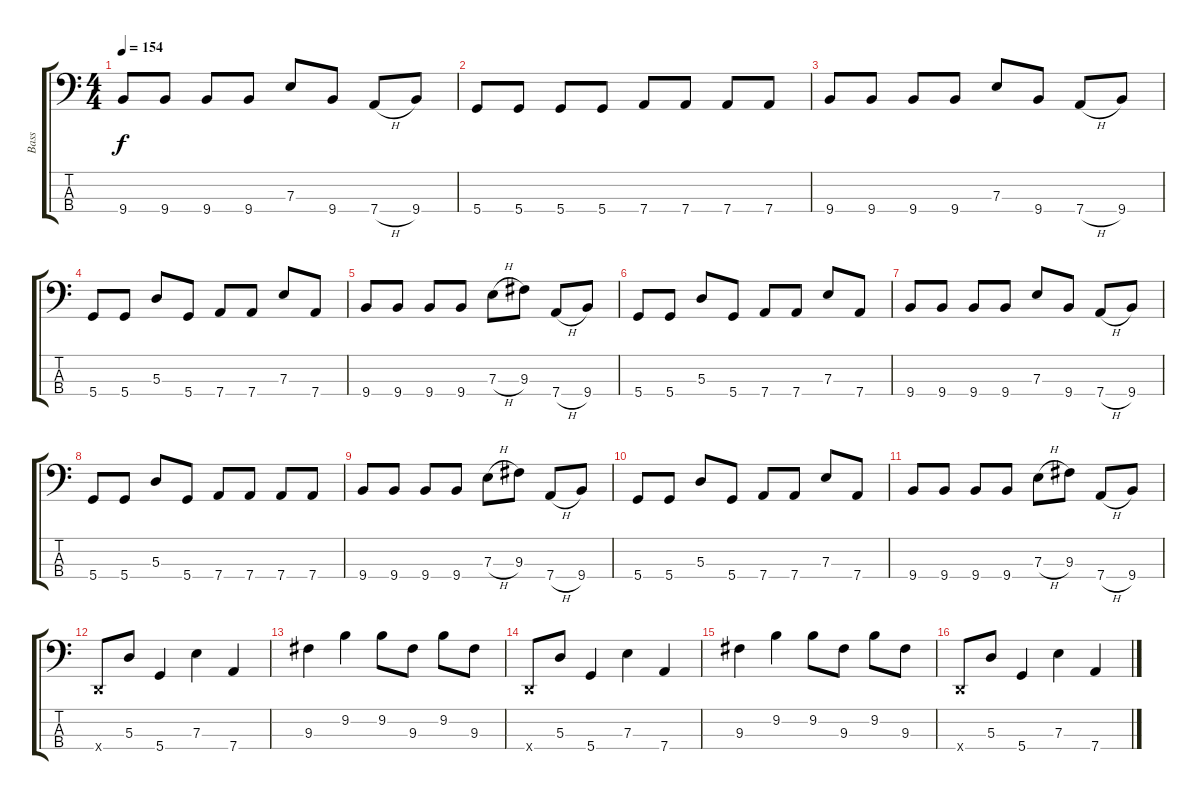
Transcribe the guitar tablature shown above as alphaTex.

\track ("Bass" "Bass") {instrument electricbassfinger}
\staff {score tabs}
\tuning (G2 D2 A1 D1) {hide}
\ts (4 4)
\tempo 154
\clef f4
\ks c
9.4.8{dy f} 9.4.8 9.4.8 9.4.8 7.3.8 9.4.8 7.4{h}.8 9.4.8 |
5.4.8 5.4.8 5.4.8 5.4.8 7.4.8 7.4.8 7.4.8 7.4.8 |
9.4.8 9.4.8 9.4.8 9.4.8 7.3.8 9.4.8 7.4{h}.8 9.4.8 |
5.4.8 5.4.8 5.3.8 5.4.8 7.4.8 7.4.8 7.3.8 7.4.8 |
9.4.8 9.4.8 9.4.8 9.4.8 7.3{h}.8 9.3.8 7.4{h}.8 9.4.8 |
5.4.8 5.4.8 5.3.8 5.4.8 7.4.8 7.4.8 7.3.8 7.4.8 |
9.4.8 9.4.8 9.4.8 9.4.8 7.3.8 9.4.8 7.4{h}.8 9.4.8 |
5.4.8 5.4.8 5.3.8 5.4.8 7.4.8 7.4.8 7.4.8 7.4.8 |
9.4.8 9.4.8 9.4.8 9.4.8 7.3{h}.8 9.3.8 7.4{h}.8 9.4.8 |
5.4.8 5.4.8 5.3.8 5.4.8 7.4.8 7.4.8 7.3.8 7.4.8 |
9.4.8 9.4.8 9.4.8 9.4.8 7.3{h}.8 9.3.8 7.4{h}.8 9.4.8 |
0.4{x}.8 5.3.8 5.4.4 7.3.4 7.4.4 |
9.3.4 9.2.4 9.2.8 9.3.8 9.2.8 9.3.8 |
0.4{x}.8 5.3.8 5.4.4 7.3.4 7.4.4 |
9.3.4 9.2.4 9.2.8 9.3.8 9.2.8 9.3.8 |
0.4{x}.8 5.3.8 5.4.4 7.3.4 7.4.4
